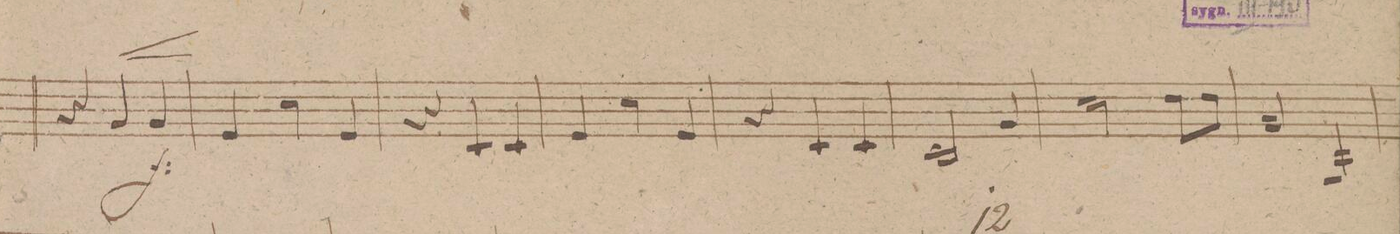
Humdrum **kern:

**kern	**dynam
*I"Clarino 2do in E	*
*clefG2	*
*k[f#c#g#d#]	*
*M3/4	*
4r	.
4b	<
4b	[f
=96	=96
4g#	[
4ee	.
4g#	.
=97	=97
4r	.
4e	.
4e	.
=98	=98
4g#	.
4ee	.
4g#	.
=99	=99
4r	.
4e	.
4e	.
=100	=100
2e	.
4b	.
=101	=101
2ee	.
8ff#L	.
8ff#J	.
=102	=102
2b	.
4B	.
=103	=103
*-	*-
